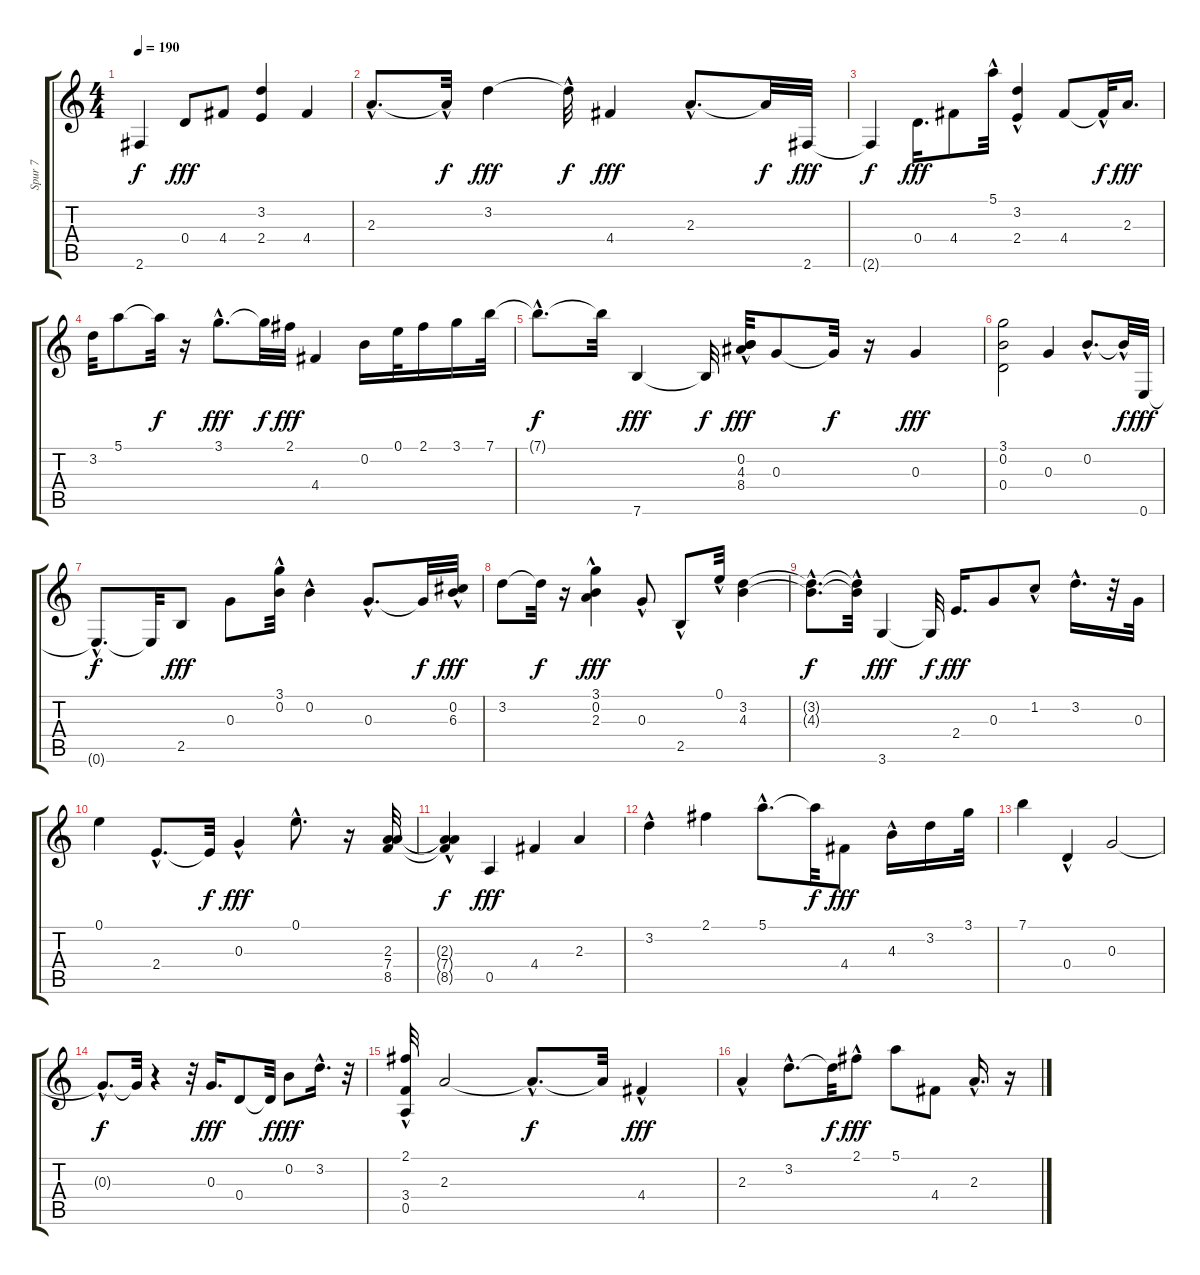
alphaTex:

\track ("Spur 7" "Spur 7") {instrument acousticguitarsteel}
\staff {score tabs}
\tuning (E4 B3 G3 D3 A2 E2) {hide}
\ts (4 4)
\tempo 190
\clef g2
\ks c
2.6{t}.4{dy f} 0.4.8{dy fff} 4.4.8 (3.2 2.4).4 4.4.4 |
2.3{hac}.8{d} 2.3{hac t}.32{dy f} 3.2.4{dy fff} 3.2{hac t}.32{dy f} 4.4.4{dy fff} 2.3{hac}.8{d} 2.3{t}.32{dy f} 2.6.32{dy fff} |
2.6{t}.4{dy f} 0.4.16{d dy fff} 4.4.8 5.1{hac}.32 (3.2{hac} 2.4).4 4.4.8 4.4{hac t}.32{dy f} 2.3.16{d dy fff} |
3.2.32 5.1.8 5.1{t}.32{dy f} r.16 3.1{hac}.8{d dy fff} 3.1{t}.32{dy f} 2.1.32{dy fff} 4.4.4 0.2.16 0.1.32 2.1.16 3.1.16 7.1.32 |
7.1{hac t}.8{d dy f} 7.1{t}.32 7.6.4{dy fff} 7.6{t}.32{dy f} (0.2 4.3{hac} 8.4{hac}).32{dy fff} 0.3.8 0.3{t}.32{dy f} r.16 0.3.4{dy fff} |
(3.1 0.2 0.4).2 0.3.4 0.2{hac}.8{d} 0.2{hac t}.32{dy f} 0.6.32{dy fff} |
0.6{hac t}.8{d dy f} 0.6{t}.32 2.5.8{dy fff} 0.3.8 (3.1{hac} 0.2).32 0.2{hac}.4 0.3{hac}.8{d} 0.3{t}.32{dy f} (0.2 6.3{hac}).32{dy fff} |
3.2.8 3.2{t}.32{dy f} r.16 (3.1{hac} 0.2{hac} 2.3).4{dy fff} 0.3{hac}.8 2.5{hac}.8 0.1{hac}.32 (3.2 4.3).4 |
(3.2{hac t} 4.3{hac t}).8{d dy f} (3.2{t} 4.3{hac t}).32 3.6.4{dy fff} 3.6{t}.32{dy f} 2.4.16{d dy fff} 0.3.8 1.2{hac}.8 3.2{hac}.16{d} r.32 0.3.32 |
0.1.4 2.4{hac}.8{d} 2.4{t}.32{dy f} 0.3{hac}.4{dy fff} 0.1{hac}.8{d} r.16 (2.3 7.4 8.5).32 |
(2.3{t} 7.4{t} 8.5{hac t}).4{dy f} 0.5.4{dy fff} 4.4.4 2.3.4 |
3.2{hac}.4 2.1.4 5.1{hac}.8{d} 5.1{t}.32{dy f} 4.4.8{dy fff} 4.3{hac}.16 3.2.16 3.1.32 |
7.1.4 0.4{hac}.4 0.3.2 |
0.3{hac t}.8{d dy f} 0.3{t}.32 r.4 r.32 0.3.16{d dy fff} 0.4.8 0.4{t}.32{dy f} 0.2.8{dy fff} 3.2{hac}.16{d} r.32 |
(2.1 3.4{hac} 0.5).32 2.3.2 2.3{hac t}.8{d dy f} 2.3{t}.32 4.4{hac}.4{dy fff} |
2.3{hac}.4 3.2{hac}.8{d} 3.2{t}.32{dy f} 2.1{hac}.8{dy fff} 5.1.8 4.4.8 2.3{hac}.16{d} r.16
